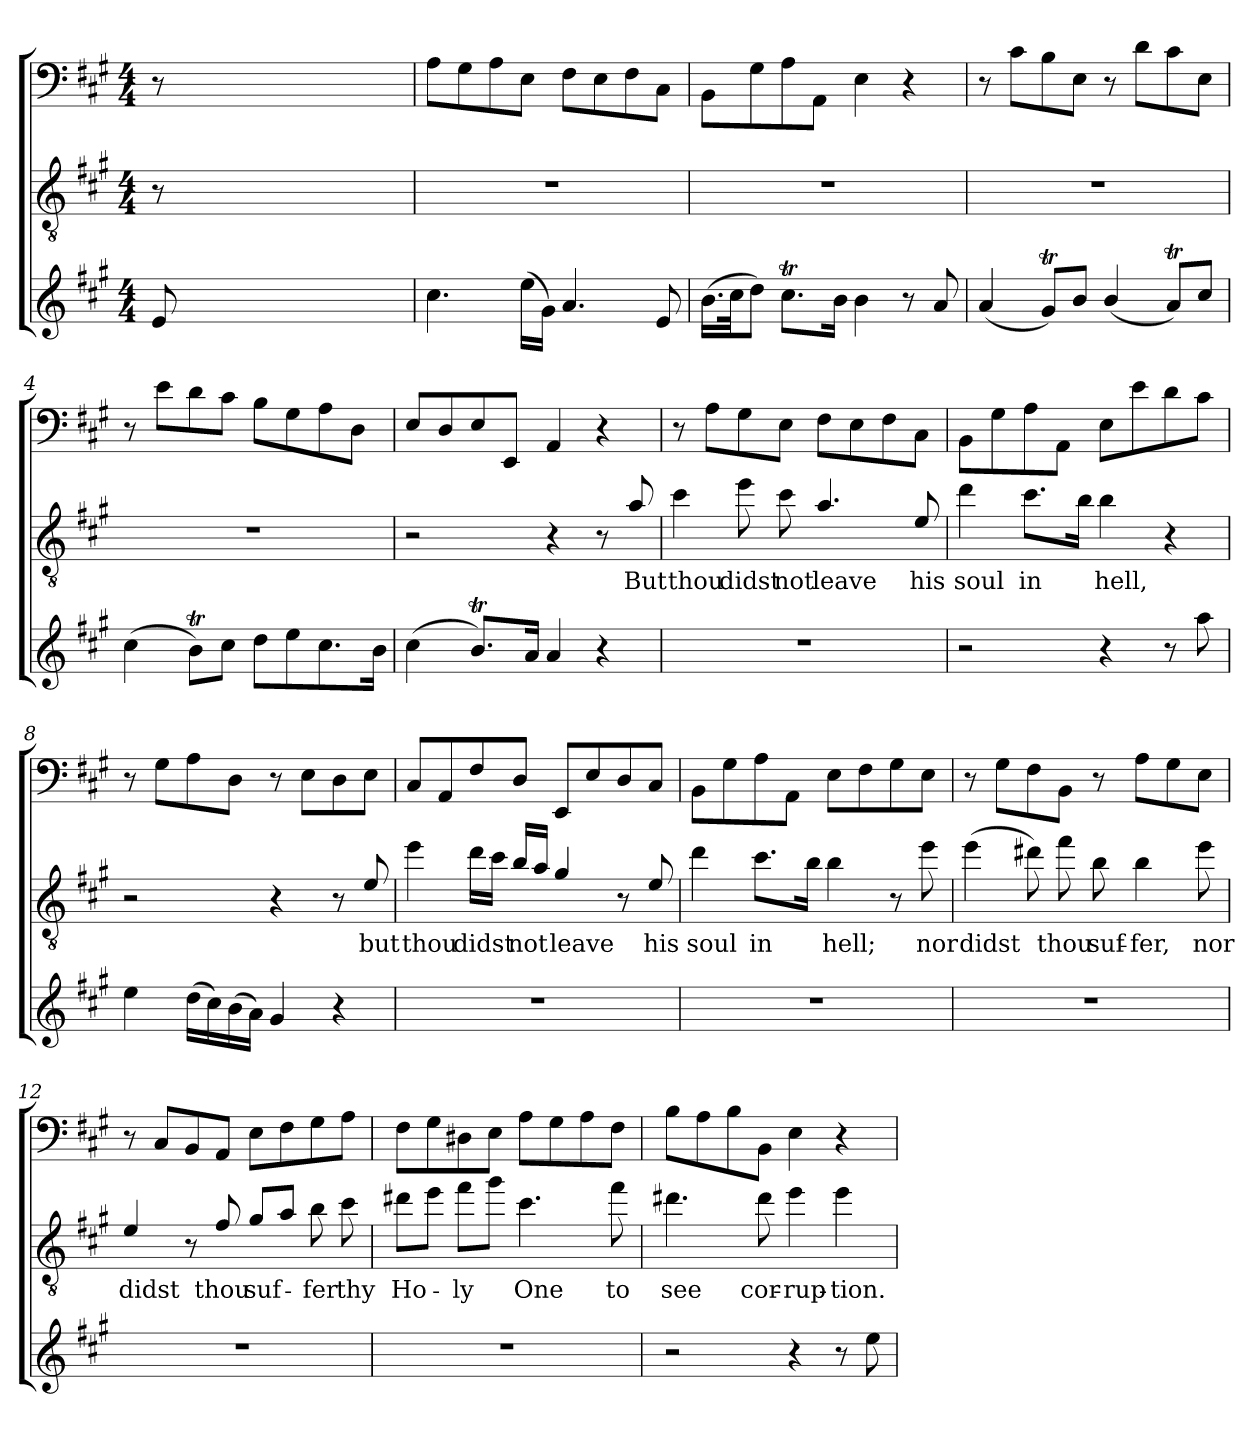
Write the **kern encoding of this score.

**kern	**kern	**text	**kern
*part3	*part2	*part2	*part1
*staff3	*staff2	*staff2	*staff1
*clefG2	*clefGv2	*	*clefF4
*k[f#c#g#]	*k[f#c#g#]	*	*k[f#c#g#]
*A:	*A:	*	*A:
*M4/4	*M4/4	*	*M4/4
=	=	=	=
8e/	8r	.	8r
2ryy	2ryy	.	2ryy
32ryy	32ryy	.	32ryy
32ryy	32ryy	.	32ryy
32ryy	32ryy	.	32ryy
32ryy	32ryy	.	32ryy
32ryy	32ryy	.	32ryy
32ryy	32ryy	.	32ryy
32ryy	32ryy	.	32ryy
32ryy	32ryy	.	32ryy
32ryy	32ryy	.	32ryy
32ryy	32ryy	.	32ryy
32ryy	32ryy	.	32ryy
32ryy	32ryy	.	32ryy
=1	=1	=1	=1
4.cc#\	1r	.	8A\L
.	.	.	8G#\
.	.	.	8A\
(16ee\LL	.	.	8E\J
16g#\JJ)	.	.	.
4.a/	.	.	8F#\L
.	.	.	8E\
.	.	.	8F#\
8e/	.	.	8C#\J
=2	=2	=2	=2
(16.b\LL	1r	.	8BB\L
32cc#\JK	.	.	.
8dd\J)	.	.	8G#\
8.cc#t\L	.	.	8A\
.	.	.	8AA\J
16b\Jk	.	.	.
4b\	.	.	4E\
8r	.	.	4r
8a/	.	.	.
=3	=3	=3	=3
(4a/	1r	.	8r
.	.	.	8c#\L
8g#t/L)	.	.	8B\
8b/J	.	.	8E\J
(4b/	.	.	8r
.	.	.	8d\L
8aT/L)	.	.	8c#\
8cc#/J	.	.	8E\J
=4	=4	=4	=4
(4cc#\	1r	.	8r
.	.	.	8e\L
8bT\L)	.	.	8d\
8cc#\J	.	.	8c#\J
8dd\L	.	.	8B\L
8ee\	.	.	8G#\
8.cc#\	.	.	8A\
.	.	.	8D\J
16b\Jk	.	.	.
=5	=5	=5	=5
(4cc#\	2r	.	8E/L
.	.	.	8D/
8.bT/L)	.	.	8E/
.	.	.	8EE/J
16a/Jk	.	.	.
4a/	4r	.	4AA/
4r	8r	.	4r
.	8a/	But	.
=6	=6	=6	=6
1r	4cc#\	thou	8r
.	.	.	8A\L
.	8ee\	didst	8G#\
.	8cc#\	not	8E\J
.	4.a/	leave	8F#\L
.	.	.	8E\
.	.	.	8F#\
.	8e/	his	8C#\J
=7	=7	=7	=7
2r	4dd\	soul	8BB\L
.	.	.	8G#\
.	8.cc#\L	in	8A\
.	.	.	8AA\J
.	16b\Jk	.	.
4r	4b\	hell,	8E\L
.	.	.	8e\
8r	4r	.	8d\
8aa\	.	.	8c#\J
=8	=8	=8	=8
4ee\	2r	.	8r
.	.	.	8G#\L
(16dd\LL	.	.	8A\
16cc#\)	.	.	.
(16b\	.	.	8D\J
16a\JJ)	.	.	.
4g#/	4r	.	8r
.	.	.	8E\L
4r	8r	.	8D\
.	8e/	but	8E\J
=9	=9	=9	=9
1r	4ee\	thou	8C#/L
.	.	.	8AA/
.	16dd\LL	didst	8F#/
.	16cc#\JJ	.	.
.	16b/LL	not	8D/J
.	16a/JJ	.	.
.	4g#/	leave	8EE/L
.	.	.	8E/
.	8r	.	8D/
.	8e/	his	8C#/J
=10	=10	=10	=10
1r	4dd\	soul	8BB\L
.	.	.	8G#\
.	8.cc#\L	in	8A\
.	.	.	8AA\J
.	16b\Jk	.	.
.	4b\	hell;	8E\L
.	.	.	8F#\
.	8r	.	8G#\
.	8ee\	nor	8E\J
=11	=11	=11	=11
1r	(4ee\	didst	8r
.	.	.	8G#\L
.	8dd#X\)	.	8F#\
.	8ff#\	thou	8BB\J
.	8b\	suf-	8r
.	4b\	-fer,	8A\L
.	.	.	8G#\
.	8ee\	nor	8E\J
=12	=12	=12	=12
1r	4e/	didst	8r
.	.	.	8C#/L
.	8r	.	8BB/
.	8f#/	thou	8AA/J
.	8g#/L	suf-	8E\L
.	8a/J	.	8F#\
.	8b\	-fer	8G#\
.	8cc#\	thy	8A\J
=13	=13	=13	=13
1r	8dd#X\L	Ho-	8F#\L
.	8ee\J	.	8G#\
.	8ff#\L	-ly	8D#X\
.	8gg#\J	.	8E\J
.	4.cc#\	One	8A\L
.	.	.	8G#\
.	.	.	8A\
.	8ff#\	to	8F#\J
=14	=14	=14	=14
2r	4.dd#X\	see	8B\L
.	.	.	8A\
.	.	.	8B\
.	8dd#\	cor-	8BB\J
4r	4ee\	-rup-	4E\
8r	4ee\	-tion.	4r
8ee\	.	.	.
=	=	=	=
*-	*-	*-	*-
